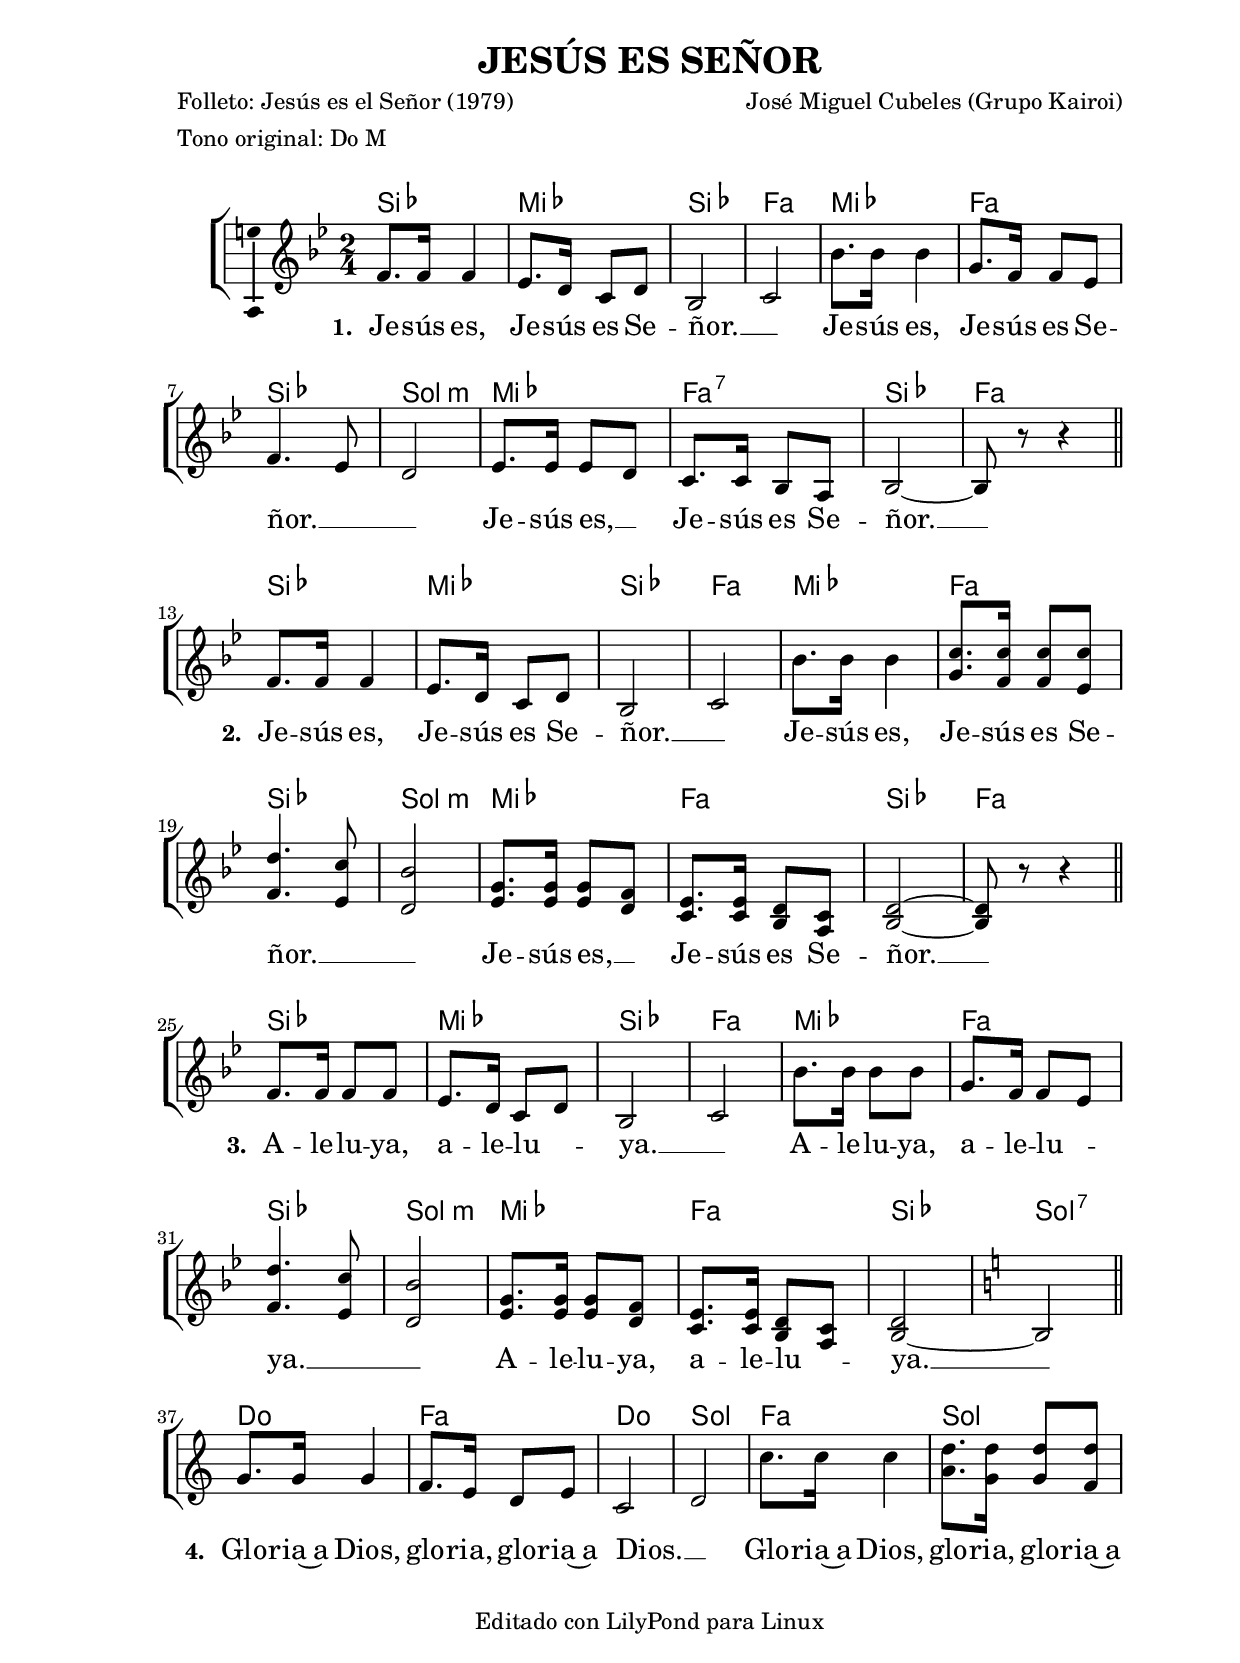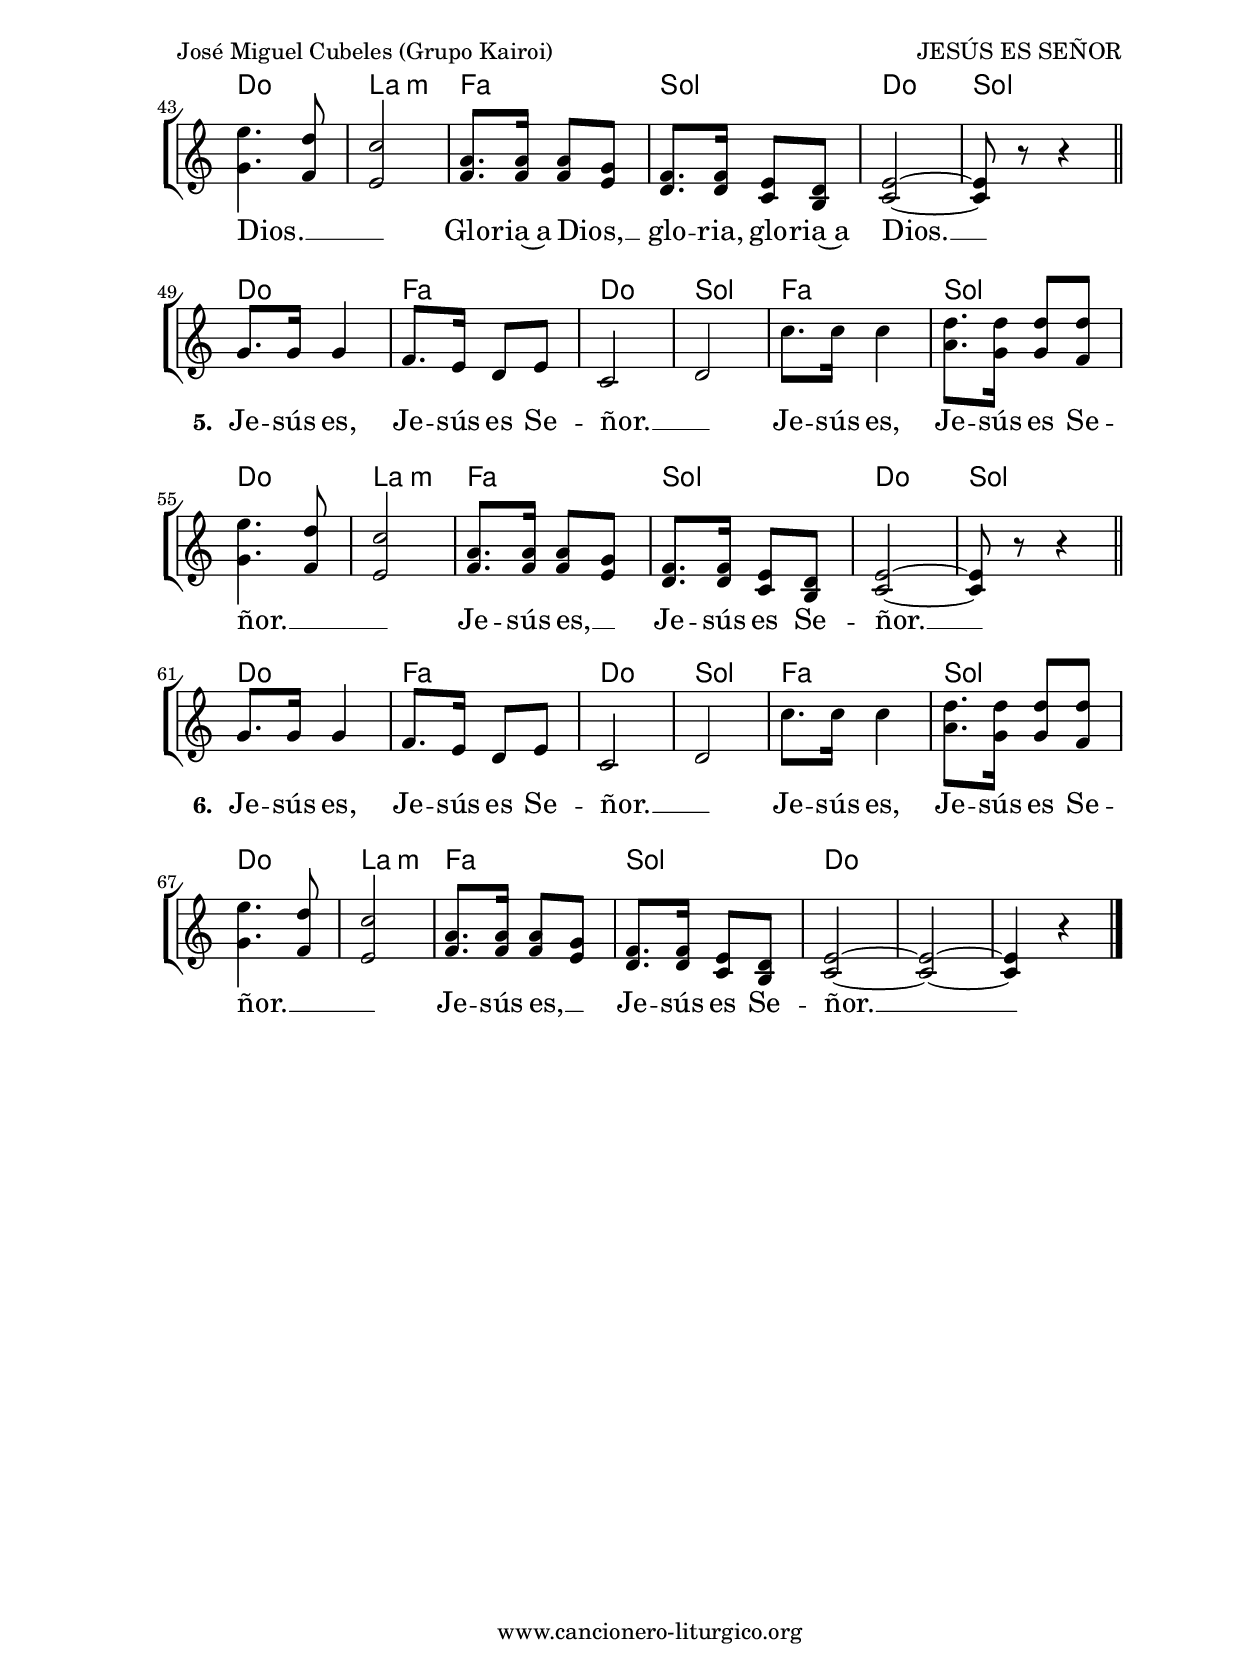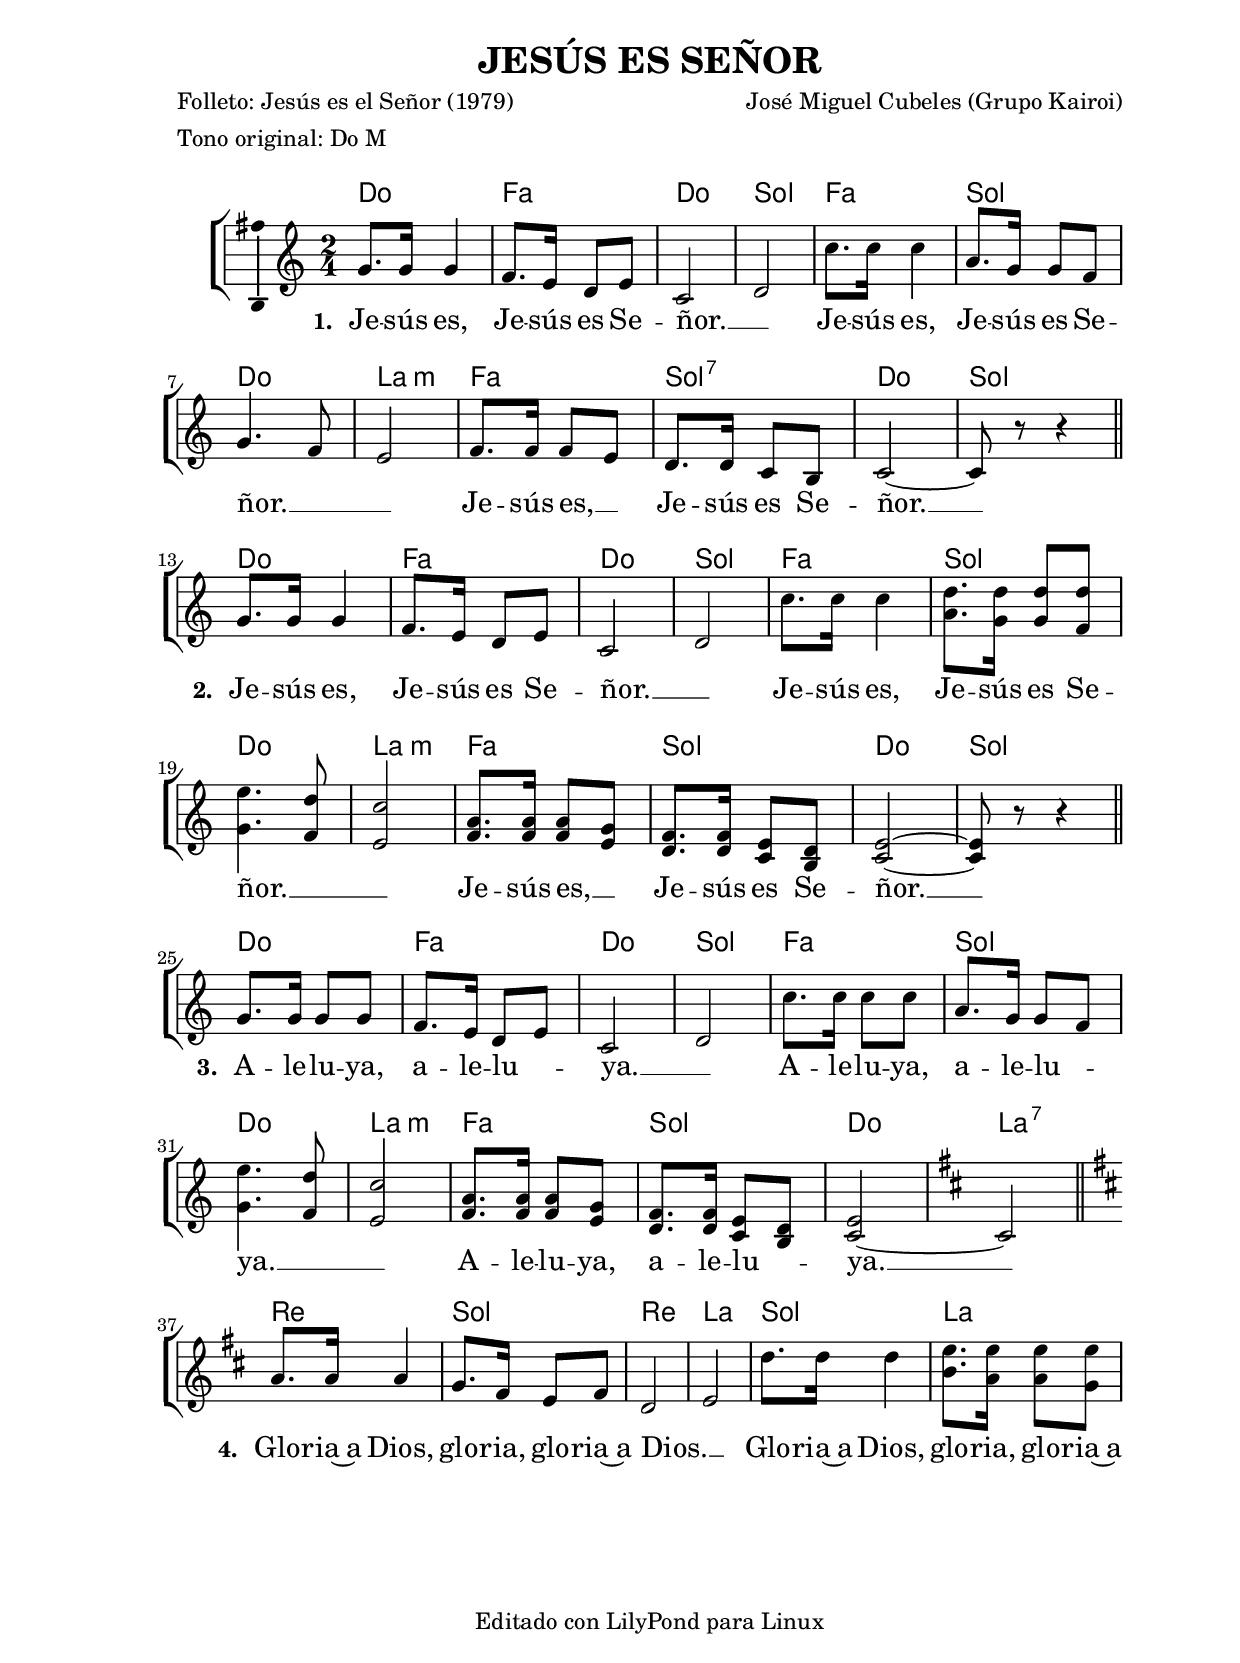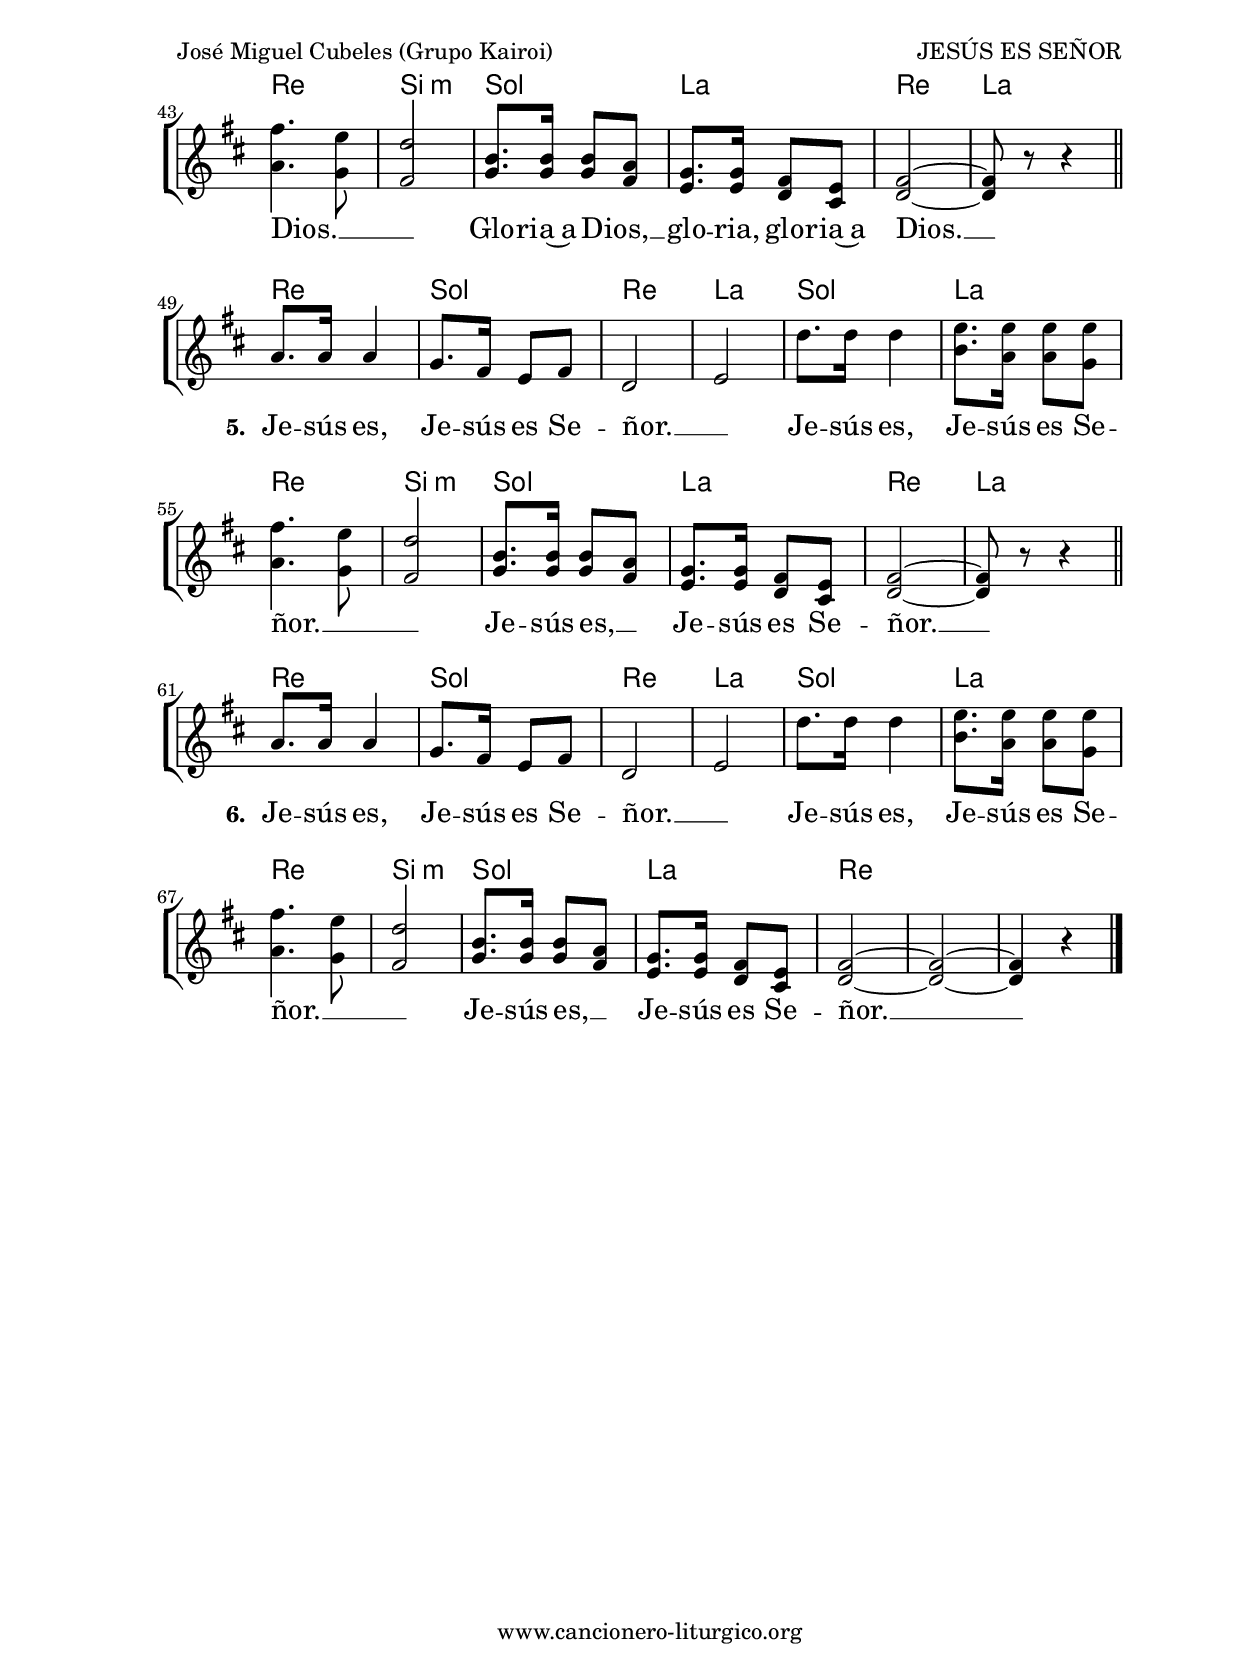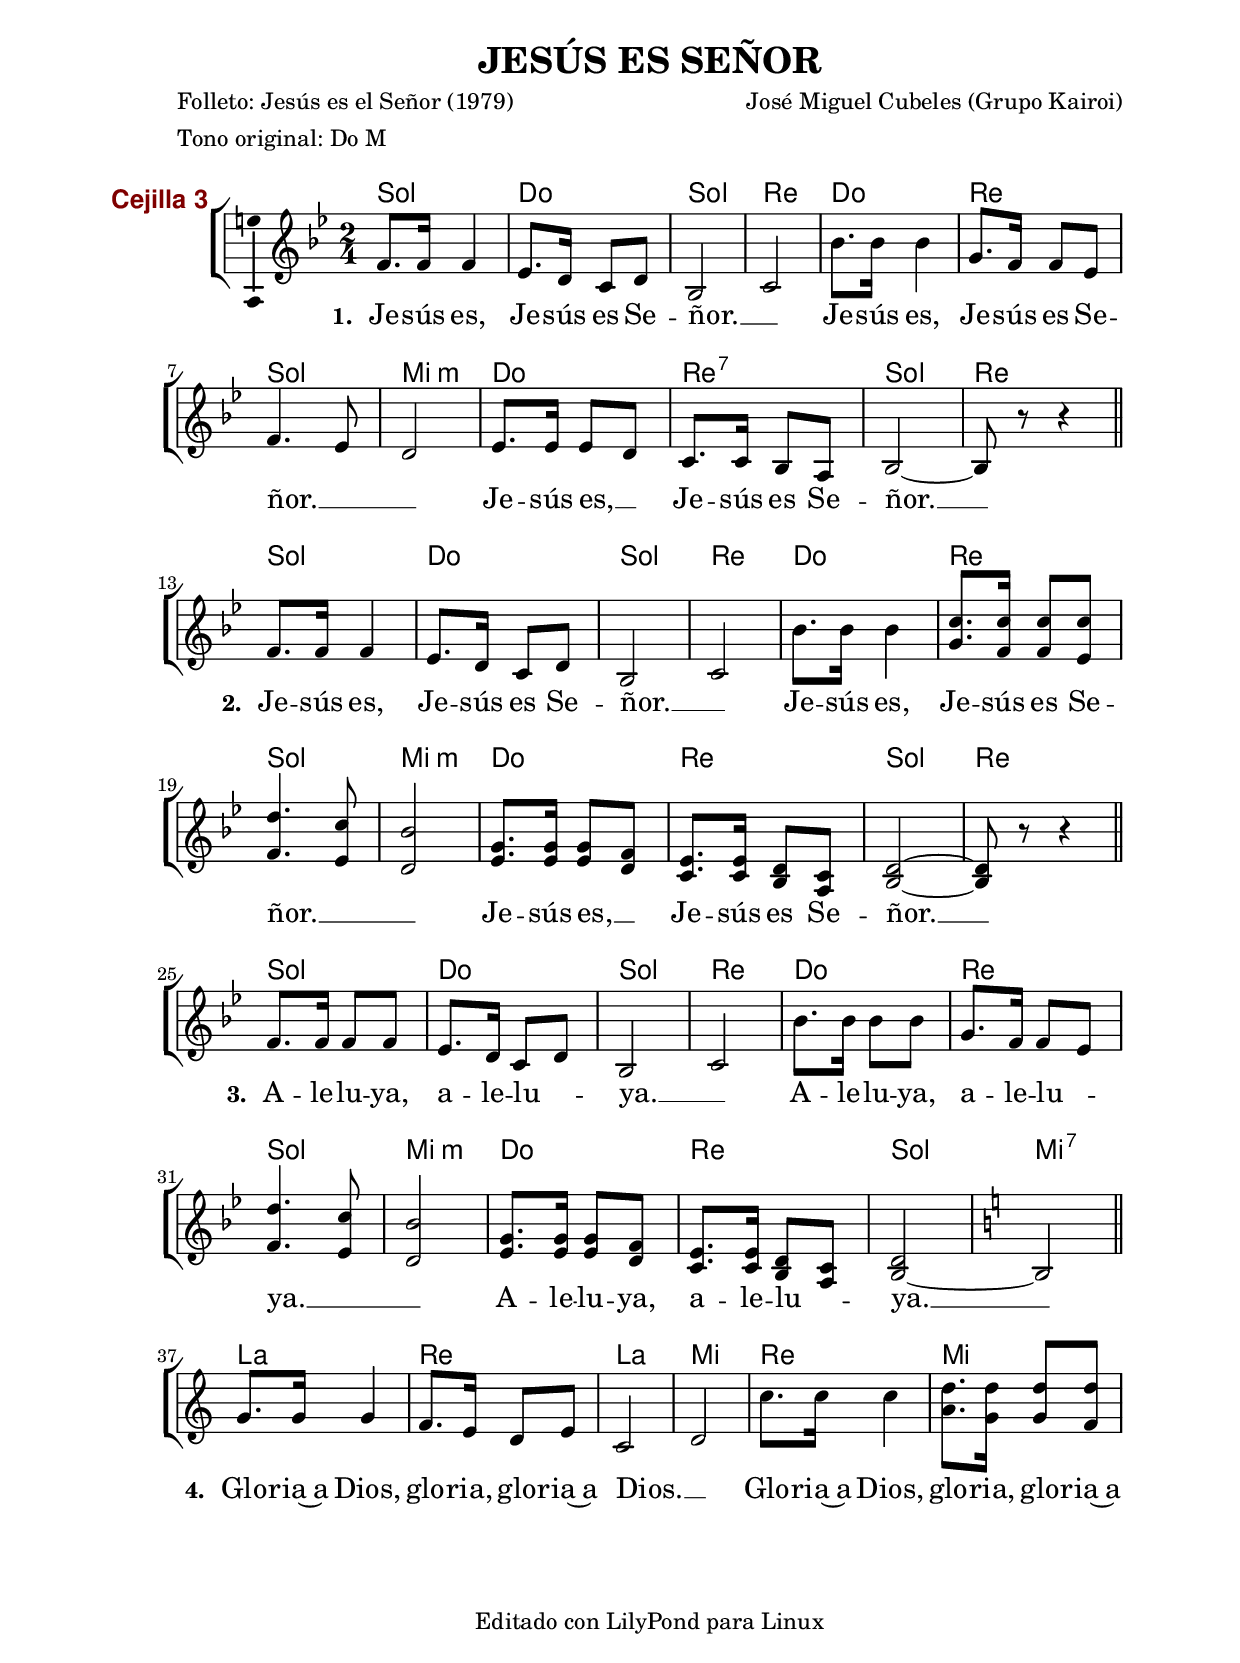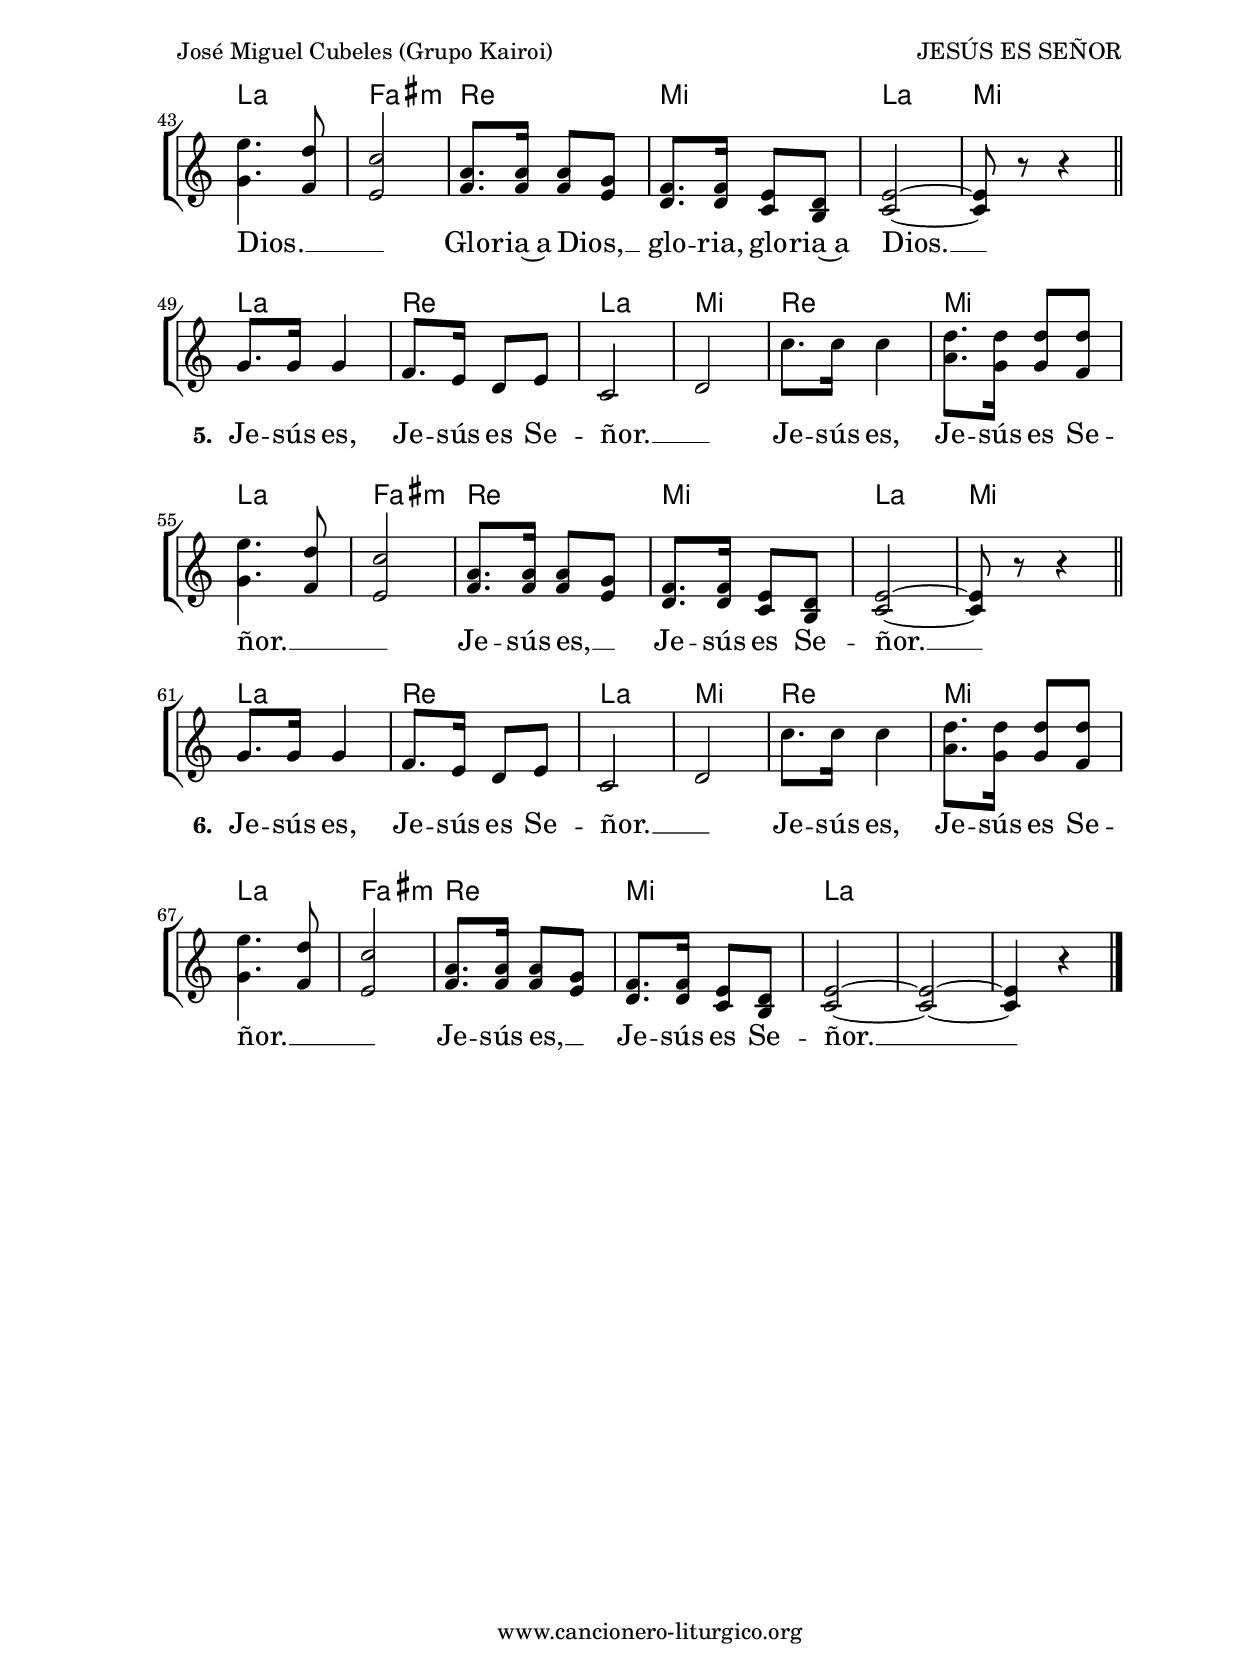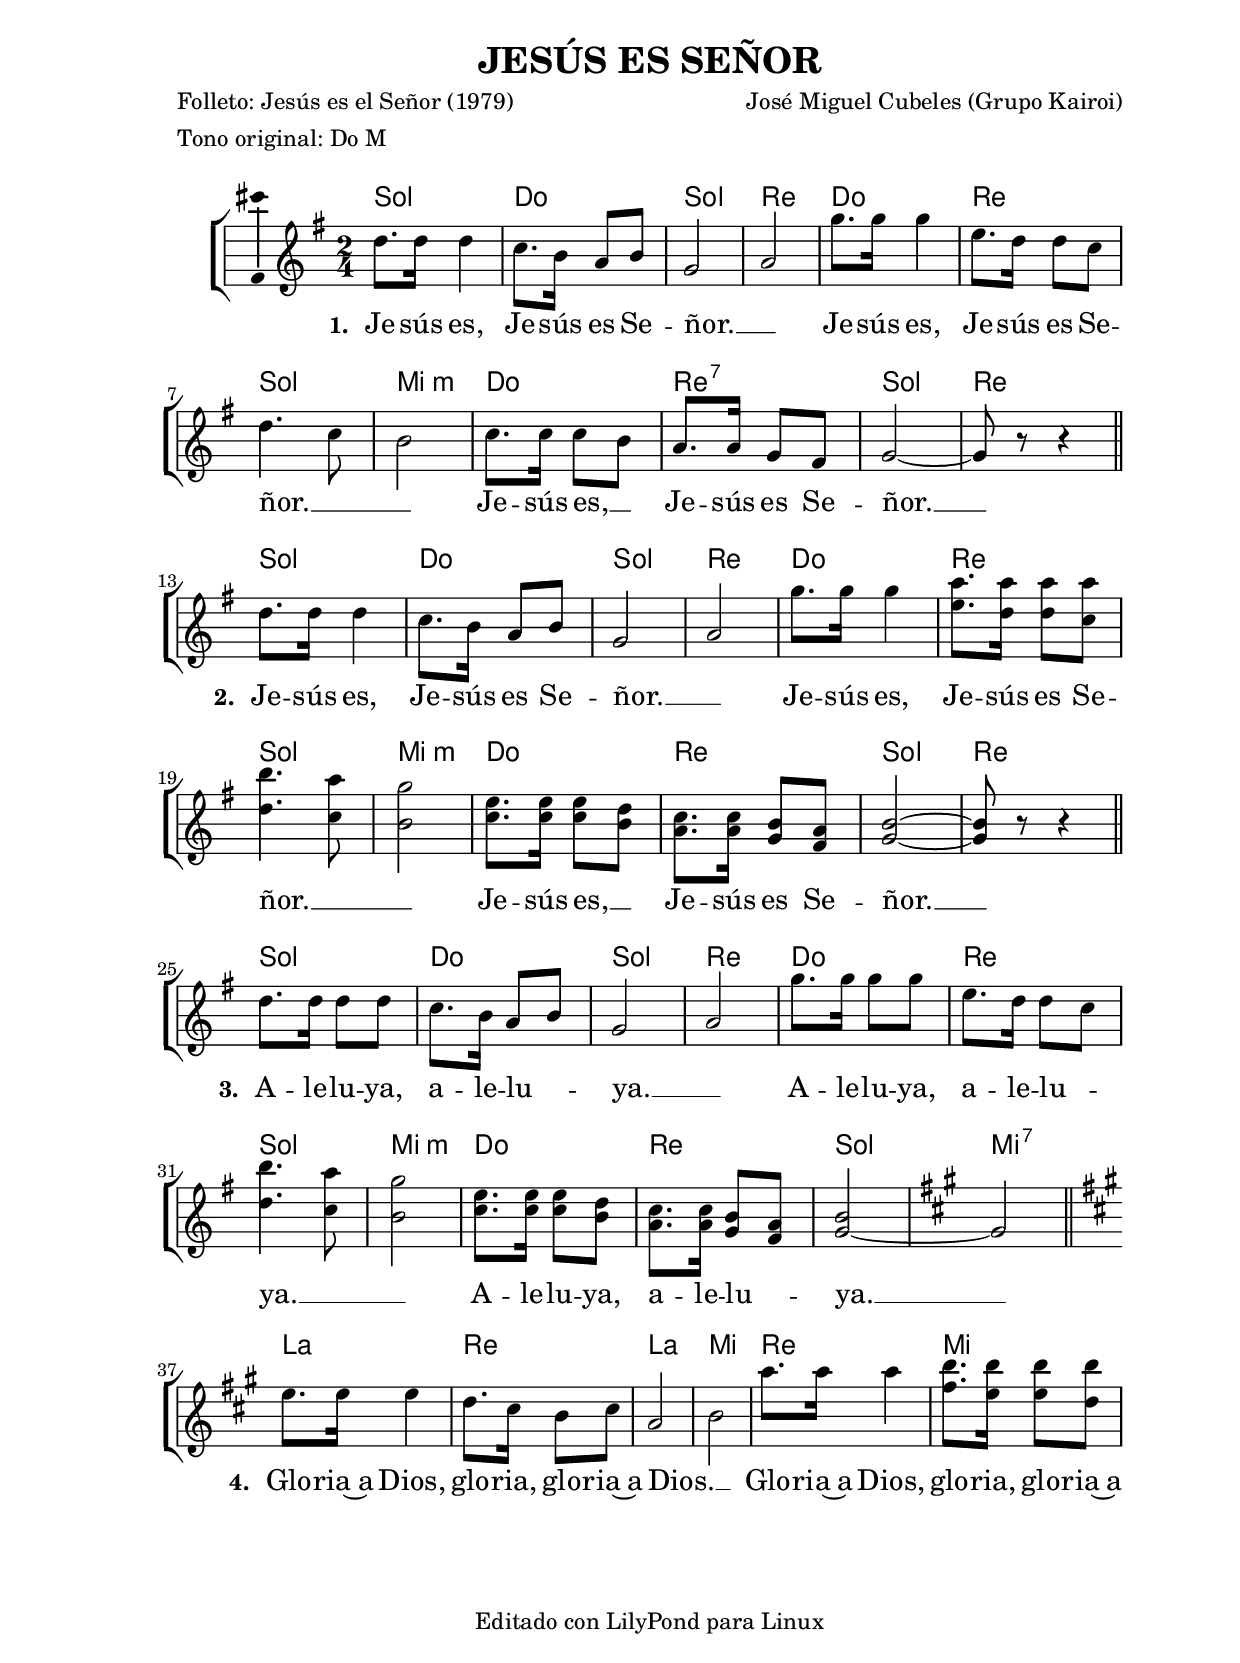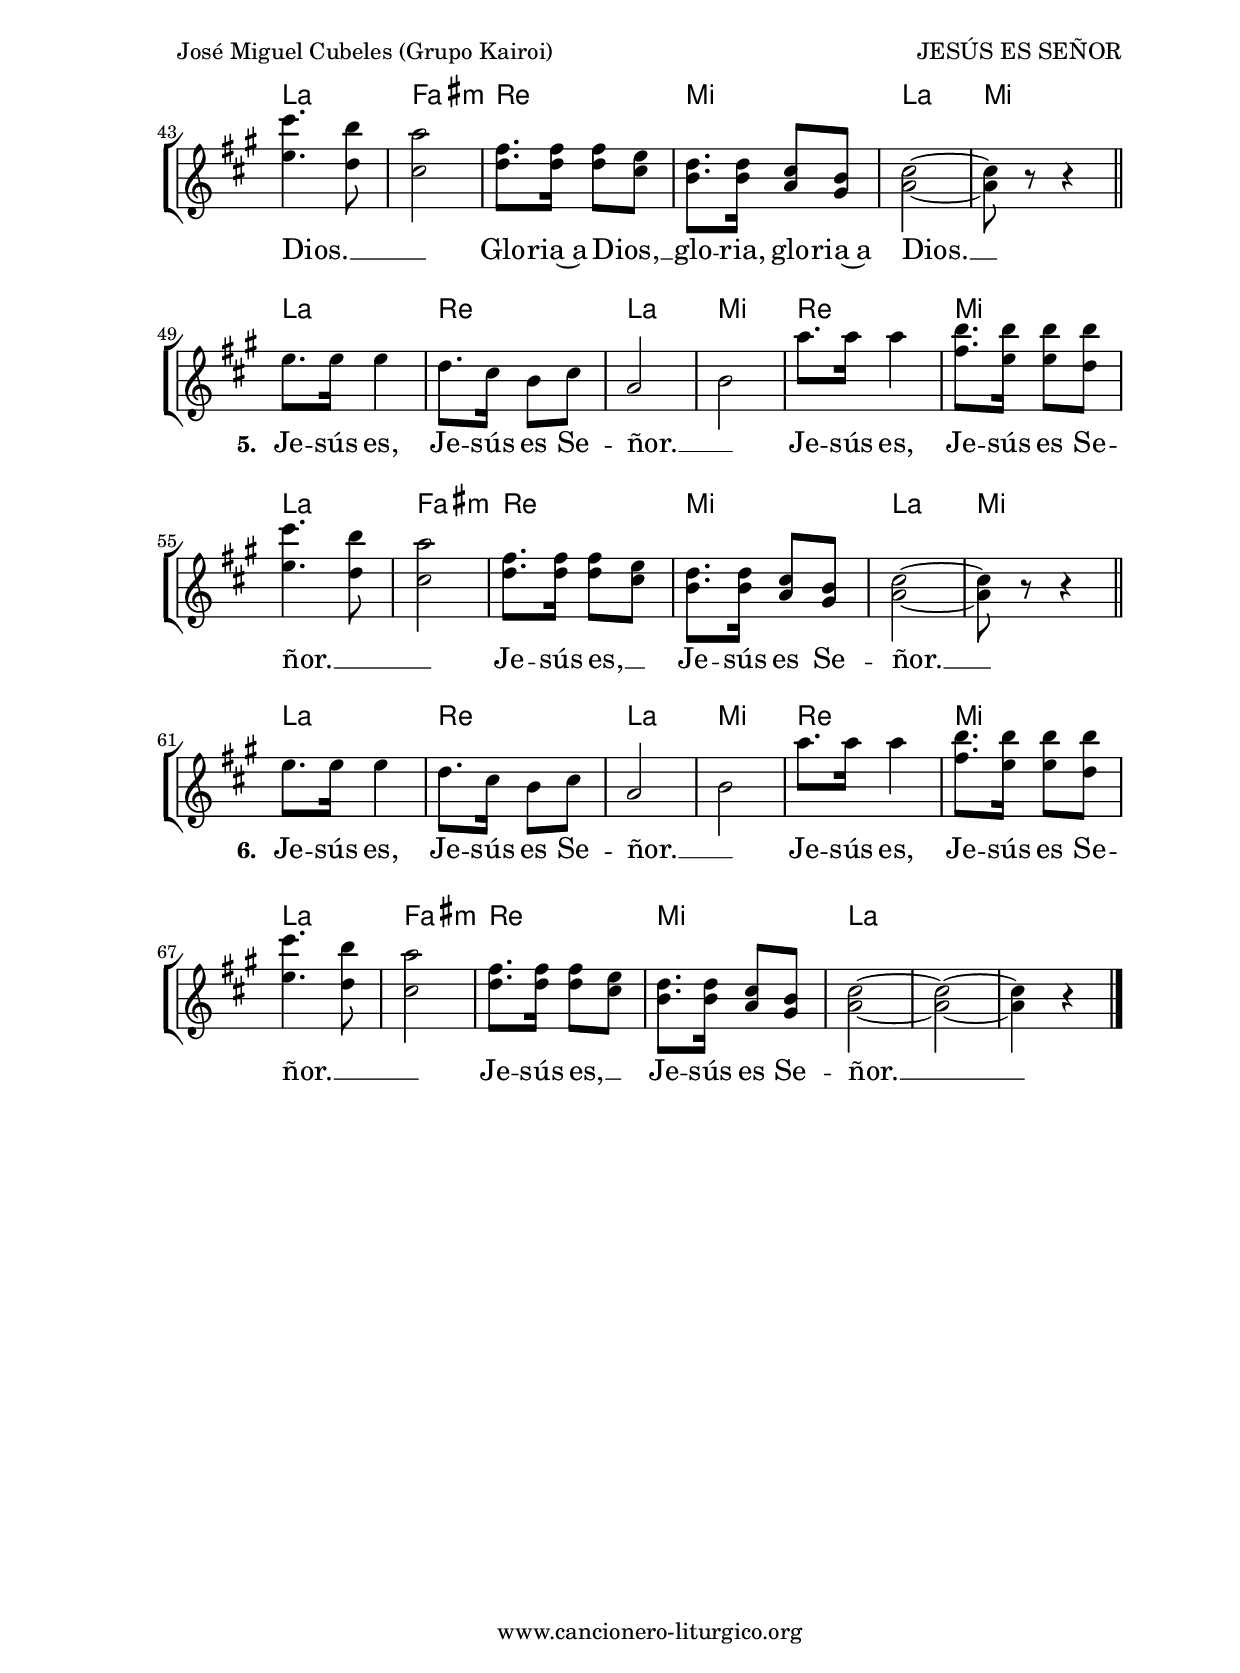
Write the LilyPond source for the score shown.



%versión de lilypond para la que se ha escrito esta partitura:
\version "2.16.0"

	%Tamaño papel
	#(set-default-paper-size "a4")
	%Tamaño partitura
	#(set-global-staff-size 20)
	%No responde al pulsar sobre una nota
	#(ly:set-option 'point-and-click #f)

%parámetros del encabezamiento:
\header {
	title = "JESÚS ES SEÑOR"
	subtitle = ""
	composer = "José Miguel Cubeles (Grupo Kairoi)"
	poet = "Folleto: Jesús es el Señor (1979)"
	meter = "Tono original: Do M"
	arranger = ""
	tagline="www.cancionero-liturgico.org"
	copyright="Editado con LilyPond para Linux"
	tiempo = ""
	usos = ""
	letra = ""
	}

%parámetros asociados al papel:
\paper  {
	oddHeaderMarkup = \markup {\fill-line { \on-the-fly #not-first-page \fromproperty #'header:title \on-the-fly #not-first-page \fromproperty #'header:composer }}
	evenHeaderMarkup = \markup {\fill-line { \fromproperty #'header:composer \fromproperty #'header:title }}
	#(set-paper-size "a4")
	print-page-number = ##f
	first-page-number = 1
	print-first-page-number = ##f
%	head-separation = 3.0 \cm
	top-margin = 2.0 \cm
	bottom-margin = 0.5\cm
%%%	bottom-margin = -2.0\cm
	left-margin = 3.0 \cm
	line-width = 16.0 \cm 
	indent = 8\mm
	interscoreline = 2.\mm
	between-system-space = 15\mm
%	para que las partituras no llenen la hoja:
	ragged-bottom = ##t
%	idem para la última hoja:
	ragged-last-bottom = ##f
%	para que las partituras llenen el ancho del papel:
	ragged-last = ##f
	after-title-space = 2.5 \cm
%page-count=1
%system-count=13

	%Flexible Vertical Spacing
%	markup-markup-spacing =
%	#'((basic-distance . 15) (minimum-distance . 15) (padding . 3))
	markup-system-spacing =
	#'((basic-distance . 15) (minimum-distance . 15) (padding . 3))
	system-system-spacing =
	#'((basic-distance . 15) (minimum-distance . 15) (padding . 3))
	score-system-spacing =
	#'((basic-distance . 15) (minimum-distance . 15) (padding . 5))
%	top-system-spacing = % header
%	#'((basic-distance . 8) (minimum-distance . 0) (padding . 0))
%	top-markup-spacing =
%	#'((basic-distance . 20) (minimum-distance . 20) (padding . 0))
	last-bottom-spacing = % footer
	#'((basic-distance . 5) (minimum-distance . 5) (padding . 0))
%	score-markup-spacing =
%	#'((basic-distance . 16) (minimum-distance . 13) (padding . 0))

	}


%parámetros que afectan a toda la partitura:
global =  {
	%clave de sol (G):
	\clef G
	\transpose c bes
	%armadura:
	\key c \major
	\tempo 4=80
	\set Score.tempoHideNote = ##t
	}


acordes = {
	\italianChords
	\chordmode {
	\transpose c bes
{

c2 f c g f g c a:m f g:7 c g
c2 f c g f g c a:m f g c g
c2 f c g f g c a:m f g c a:7

d2 g d a g a d b:m g a d a
d2 g d a g a d b:m g a d a
d2 g d a g a d b:m g a d d d


	}
	}
}



melodia = 

	\transpose c bes
{

	\time 2/4

\relative c'{

%%%\set Score.markFormatter = #format-mark-box-numbers

%%%\mark \default
g8. g16 g4
f8. e16 d8 e
c2
d2
c'8. c16 c4
a8. g16 g8 f
g4. f8
e2
f8. f16 f8 e
d8. d16 c8 b
c2~c8 r8 r4

\bar "||"
\break

%%%\mark \default
g'8. g16 g4
f8. e16 d8 e
c2
d2
c'8. c16 c4

<<
{

d8. d16 d8 d
e4. d8
c2
a8. a16 a8 g
f8. f16 e8 d
e2~e8

}

{

a8. g16 g8 f
g4. f8
e2
f8. f16 f8 e
d8. d16 c8 b
c2~c8

}
>>

r8 r4

\bar "||"
\break

%%%\mark \default
g'8. g16 g8 g
f8. e16 d8 e
c2
d2
c'8. c16 c8 c
a8. g16 g8 f

<<
{

e'4. d8
c2

a8. a16 a8 g
f8. f16 e8 d
e2
	%armadura:
	\key d \major
s2

}

{

g4. f8
e2

f8. f16 f8 e
d8. d16 c8 b
c2~
	%armadura:
	\key d \major
c2

}
>>
\bar "||"
\break
%%%%%%%%%%%%%%%%%%%\pageBreak

	%armadura:
	\key d \major

%%%\mark \default
a'8. a16 a4
g8. fis16 e8 fis
d2
e2
d'8. d16 d4

<<
{

e8. e16 e8 e
fis4. e8
d2

b8. b16 b8 a
g8. g16 fis8 e
fis2~fis8

}

{

b8. a16 a8 g
a4. g8
fis2

g8. g16 g8 fis
e8. e16 d8 cis
d2~d8

}
>>

r8 r4

\bar "||"
\break

%%%\mark \default
a'8. a16 a4
g8. fis16 e8 fis
d2
e2
d'8. d16 d4

<<
{

e8. e16 e8 e
fis4. e8
d2

b8. b16 b8 a
g8. g16 fis8 e
fis2~fis8

}

{

b8. a16 a8 g
a4. g8
fis2

g8. g16 g8 fis
e8. e16 d8 cis
d2~d8

}
>>

r8 r4

\bar "||"
\break

%%%\mark \default
a'8. a16 a4
g8. fis16 e8 fis
d2
e2
d'8. d16 d4

<<
{

e8. e16 e8 e
fis4. e8
d2

b8. b16 b8 a
g8. g16 fis8 e
fis2~fis2~fis4

}

{

b8. a16 a8 g
a4. g8
fis2

g8. g16 g8 fis
e8. e16 d8 cis
d2~d2~d4

}
>>

r4

}

\bar "|."
}


texto = \lyricmode {
\set stanza =#"1. "
Je -- sús es, Je -- sús es Se -- ñor. __ _
Je -- sús es, Je -- sús es Se -- ñor. __ _ _
Je -- sús es, __ _ Je -- sús es Se -- ñor. __

\set stanza =#"2. "
Je -- sús es, Je -- sús es Se -- ñor. __ _
Je -- sús es, Je -- sús es Se -- ñor. __ _ _
Je -- sús es, __ _ Je -- sús es Se -- ñor. __

\set stanza =#"3. "
A -- le -- lu -- ya, a -- le -- lu -- _ ya. __ _
A -- le -- lu -- ya, a -- le -- lu -- _ ya. __ _ _
A -- le -- lu -- ya, a -- le -- lu -- _ ya. __

\set stanza =#"4. "
Glo -- ria~a Dios, glo -- ria, glo -- ria~a Dios. __ _
Glo -- ria~a Dios, glo -- ria, glo -- ria~a Dios. __ _ _
Glo -- ria~a Dios, __ _ glo -- ria, glo -- ria~a Dios. __

\set stanza =#"5. "
Je -- sús es, Je -- sús es Se -- ñor. __ _
Je -- sús es, Je -- sús es Se -- ñor. __ _ _
Je -- sús es, __ _ Je -- sús es Se -- ñor. __

\set stanza =#"6. "
Je -- sús es, Je -- sús es Se -- ñor. __ _
Je -- sús es, Je -- sús es Se -- ñor. __ _ _
Je -- sús es, __ _ Je -- sús es Se -- ñor. __

	}


acordesStaff = \context ChordNames = acordesStaff <<
	\set chordChanges = ##t
	\acordes
	>>


%%%%%%%%%%%%%%%%%%%%%%%%%%%%%%%%%%% CEJILLA %%%%%%%%%%%%%%%%%%%%%%%%%%%%%%%%%%%
acordescejilla = {
%%%	\override ChordNames.ChordName #'font-size = #-1
%%%	\override ChordNames.ChordName #'font-series = #'bold
	\transpose bes g {
		\acordes
		}
	}

acordescejillaStaff = \context ChordNames = acordescejillaStaff <<
	\set Staff.instrumentName = \markup \with-color #darkred \larger \bold \sans "Cejilla 3"
	\set chordChanges = ##t
	\acordescejilla
	>>
%%%%%%%%%%%%%%%%%%%%%%%%%%%%%%%%%%% CEJILLA %%%%%%%%%%%%%%%%%%%%%%%%%%%%%%%%%%%


vozStaff = \context Voice = vozStaff
\with {\consists "Ambitus_engraver"}
<<
%	\set Staff.instrumentName = ""
%	\set Staff.shortInstrumentName = ""
%	\set Staff.midiInstrument = #"clarinet"
%	\set Staff.midiInstrument = #"cello"
	\set Staff.midiInstrument = #"flute"
%	\set Staff.midiInstrument = #"electric guitar (jazz)"
%	\set Staff.midiInstrument = #"english horn"
%	\set Staff.midiInstrument = #"violin"
%	\set Staff.midiInstrument = #"glockenspiel"
	\set Staff.midiMinimumVolume = #0.7
	\set Staff.midiMaximumVolume = #0.9
	\global
	\melodia
	>>



textoStaff = \context Lyrics = textoStaff <<
	\lyricsto vozStaff \texto
	>>


\book {
	\score {
		\context ChoirStaff {
			\override StaffGroup.SystemStartBracket #'collapse-height = #1
			\override Score.SystemStartBar #'collapse-height = #1
			<<
			\acordesStaff
			\vozStaff
			\textoStaff
			>>
			}
		\layout {
	    		\context {
				\Lyrics
				\override LyricText #'font-size = #2
				}
	   		 \context {
				\Score
				\override StaffSymbol #'staff-space = #(magstep +3)
				}
			}
		}
	\score {
		\unfoldRepeats
		\context ChoirStaff {
			<<
			\acordesStaff
			\vozStaff
			>>
			}
		\midi {
	  		\context {
	  			\Score
				tempoWholesPerMinute = #(ly:make-moment 70 4)
				}
			}
		}
	}


%Partitura para guitarra
#(define output-suffix "G")
\book {
	\score {
		\context ChoirStaff {
			\override StaffGroup.SystemStartBracket #'collapse-height = #1
			\override Score.SystemStartBar #'collapse-height = #1
			<<
			\acordescejillaStaff
			\vozStaff
			\textoStaff
			>>
			}
		\layout {
%%%%%%%%%%%%%%%%%%%%%%%%%%%%%%%%%%% CEJILLA %%%%%%%%%%%%%%%%%%%%%%%%%%%%%%%%%%%
			\context {
				\ChordNames \consists Instrument_name_engraver
				}
%%%%%%%%%%%%%%%%%%%%%%%%%%%%%%%%%%% CEJILLA %%%%%%%%%%%%%%%%%%%%%%%%%%%%%%%%%%%
	    		\context {
				\Lyrics
				\override LyricText #'font-size = #2
				}
	   		 \context {
				\Score
				\override StaffSymbol #'staff-space = #(magstep +3)
				}
			}
		}
	}


#(define output-suffix "C")
\book {
	\score {
		\context ChoirStaff {
			\override StaffGroup.SystemStartBracket #'collapse-height = #1
			\override Score.SystemStartBar #'collapse-height = #1
\transpose c d
			<<
			\acordesStaff
			\vozStaff
			\textoStaff
			>>
			}
		\layout {
	    		\context {
				\Lyrics
				\override LyricText #'font-size = #2
				}
	   		 \context {
				\Score
				\override StaffSymbol #'staff-space = #(magstep +3)
				}
			}
		}
	}


#(define output-suffix "S")
\book {
	\score {
		\context ChoirStaff {
			\override StaffGroup.SystemStartBracket #'collapse-height = #1
			\override Score.SystemStartBar #'collapse-height = #1
\transpose c a
			<<
			\acordesStaff
			\vozStaff
			\textoStaff
			>>
			}
		\layout {
	    		\context {
				\Lyrics
				\override LyricText #'font-size = #2
				}
	   		 \context {
				\Score
				\override StaffSymbol #'staff-space = #(magstep +3)
				}
			}
		}
	}


